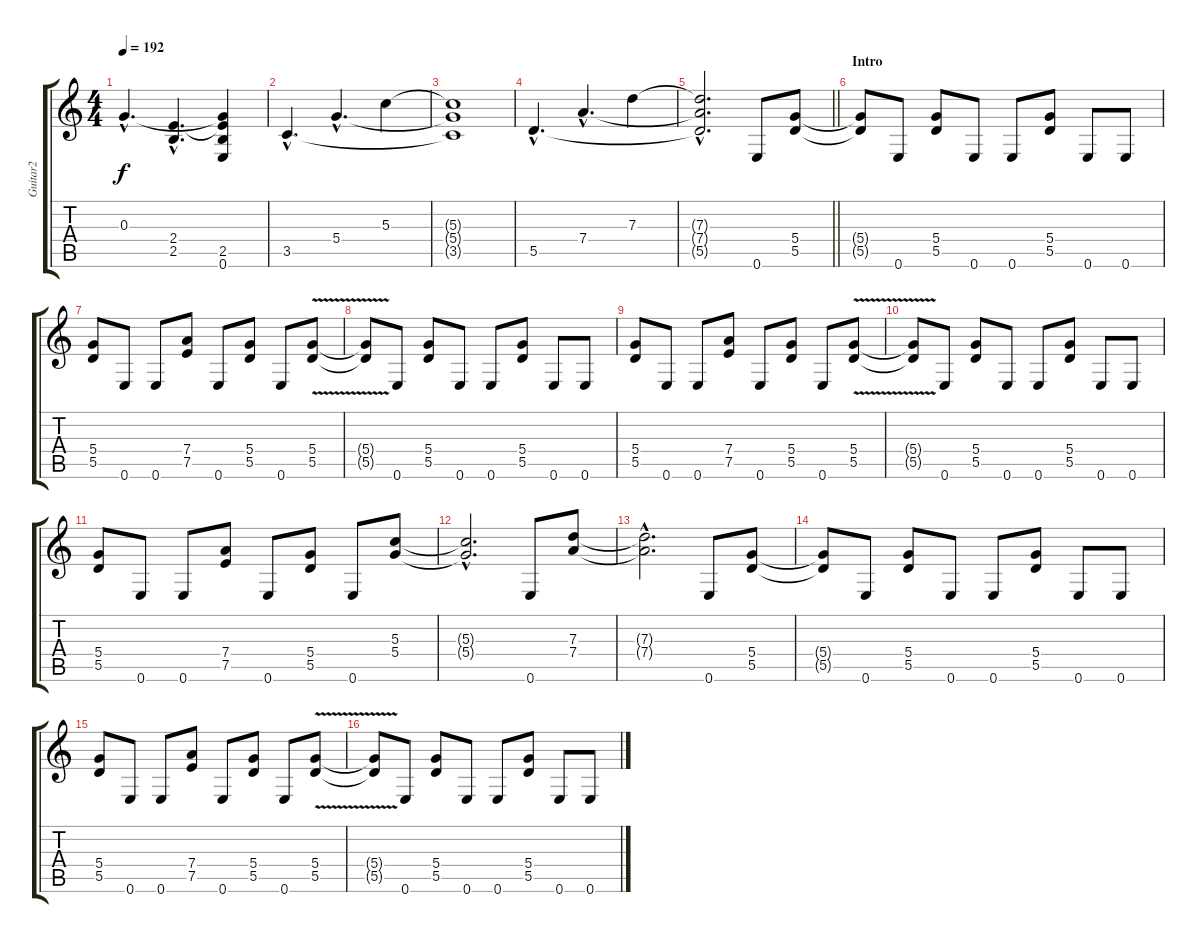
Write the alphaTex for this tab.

\track ("Guitar2" "Guitar2") {instrument distortionguitar}
\staff {score tabs}
\tuning (E4 B3 G3 D3 A2 E2) {hide}
\ts (4 4)
\tempo 192
\clef g2
\ks c
0.3{hac}.4{d dy f} (2.4{hac} 2.5{hac t}).4{d} (0.3{t} 2.4{t} 2.5 0.6{t}).4 |
3.5{hac}.4{d} 5.4{hac}.4{d} 5.3.4 |
(5.3{t} 5.4{t} 3.5{t}).1 |
5.5{hac}.4{d} 7.4{hac}.4{d} 7.3.4 |
\barLineRight lightlight
(7.3{hac t} 7.4{hac t} 5.5{hac t}).2{d} 0.6.8{instrument distortionguitar} (5.4 5.5).8 |
\section ("" "Intro")
(5.4{t} 5.5{t}).8 0.6.8 (5.4 5.5).8 0.6.8 0.6.8 (5.4 5.5).8 0.6.8 0.6.8 |
(5.4 5.5).8 0.6.8 0.6.8 (7.4 7.5).8 0.6.8 (5.4 5.5).8 0.6.8 (5.4{v} 5.5).8 |
(5.4{t} 5.5{t}).8 0.6.8 (5.4 5.5).8 0.6.8 0.6.8 (5.4 5.5).8 0.6.8 0.6.8 |
(5.4 5.5).8 0.6.8 0.6.8 (7.4 7.5).8 0.6.8 (5.4 5.5).8 0.6.8 (5.4{v} 5.5).8 |
(5.4{t} 5.5{t}).8 0.6.8 (5.4 5.5).8 0.6.8 0.6.8 (5.4 5.5).8 0.6.8 0.6.8 |
(5.4 5.5).8 0.6.8 0.6.8 (7.4 7.5).8 0.6.8 (5.4 5.5).8 0.6.8 (5.3 5.4).8 |
(5.3{hac t} 5.4{hac t}).2{d} 0.6.8 (7.3 7.4).8 |
(7.3{hac t} 7.4{hac t}).2{d} 0.6.8 (5.4 5.5).8 |
(5.4{t} 5.5{t}).8 0.6.8 (5.4 5.5).8 0.6.8 0.6.8 (5.4 5.5).8 0.6.8 0.6.8 |
(5.4 5.5).8 0.6.8 0.6.8 (7.4 7.5).8 0.6.8 (5.4 5.5).8 0.6.8 (5.4{v} 5.5).8 |
(5.4{t} 5.5{t}).8 0.6.8 (5.4 5.5).8 0.6.8 0.6.8 (5.4 5.5).8 0.6.8 0.6.8
